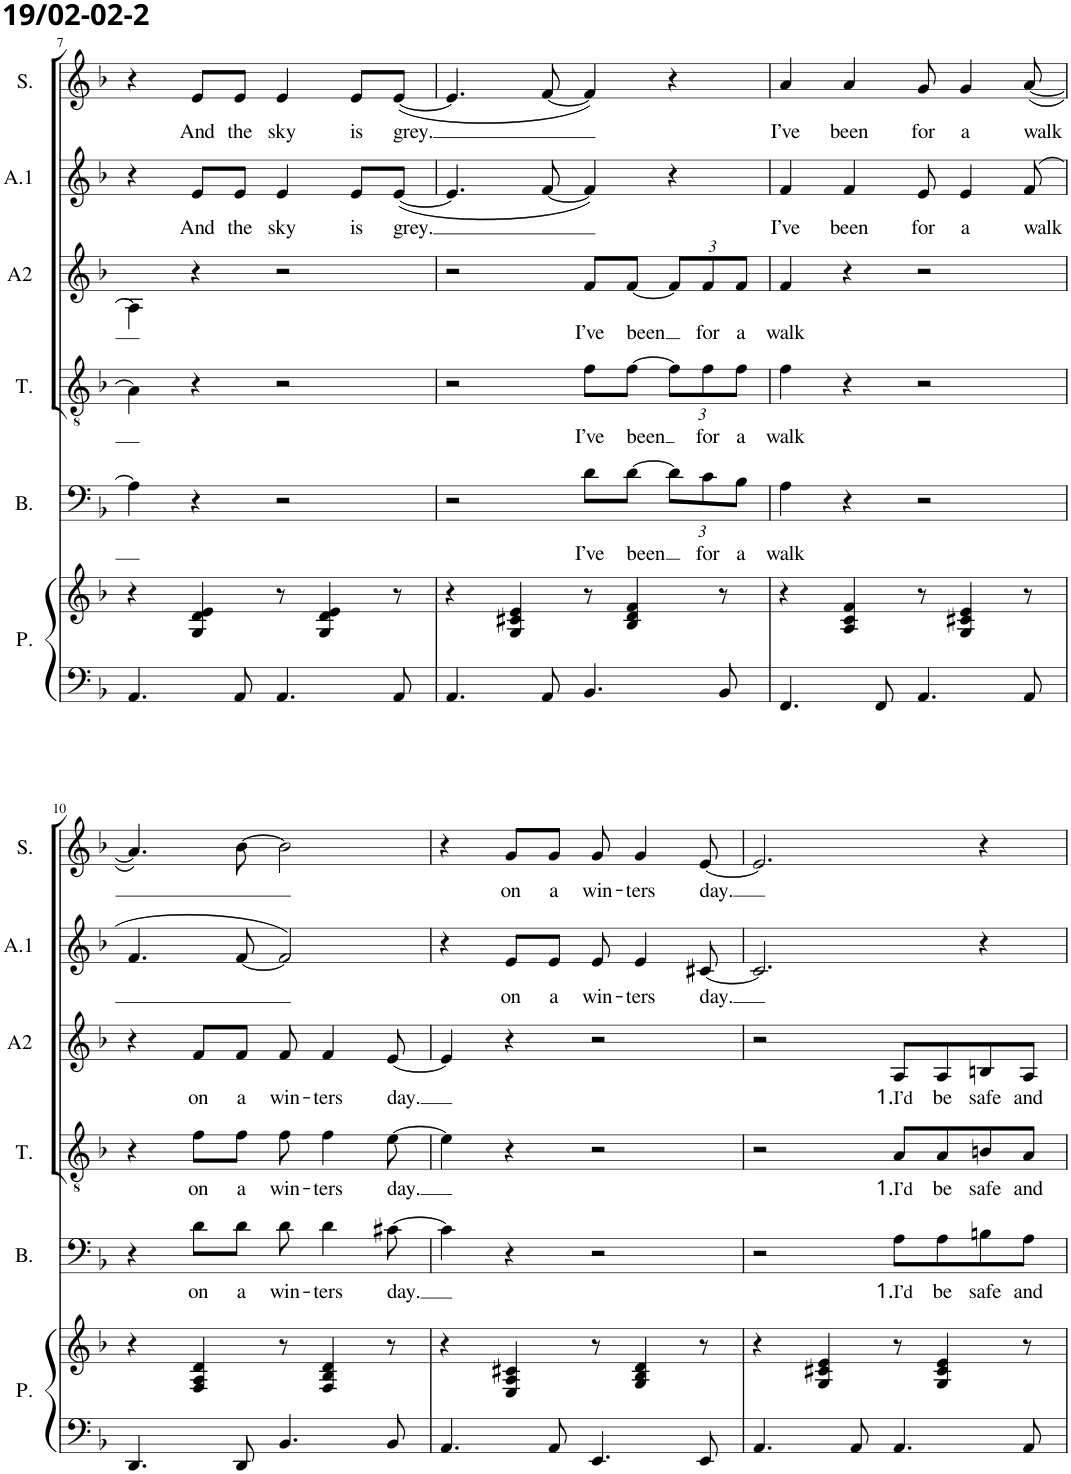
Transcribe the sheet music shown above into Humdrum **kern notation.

**kern	**kern	**kern	**text	**kern	**text	**kern	**text	**kern	**text	**kern	**text
*part6	*part6	*part5	*part5	*part4	*part4	*part3	*part3	*part2	*part2	*part1	*part1
*staff7	*staff6	*staff5	*staff5	*staff4	*staff4	*staff3	*staff3	*staff2	*staff2	*staff1	*staff1
*I"Piano	*	*I"Bas	*	*I"Tenor	*	*I"Alt 2	*	*I"Alt 1	*	*I"Sopraan	*
*I'P.	*	*I'B.	*	*I'T.	*	*I'A2	*	*I'A.1	*	*I'S.	*
!!LO:PB:g=z
*clefF4	*clefG2	*clefF4	*	*clefGv2	*	*clefG2	*	*clefG2	*	*clefG2	*
*	*	*	*	*	*	*	*	*	*	*Trd1c2	*
*k[b-]	*k[b-]	*k[b-]	*	*k[b-]	*	*k[b-]	*	*k[b-]	*	*k[b-]	*
*M2/2	*M2/2	*M2/2	*	*M2/2	*	*M2/2	*	*M2/2	*	*M2/2	*
*met(c|)	*met(c|)	*met(c|)	*	*met(c|)	*	*met(c|)	*	*met(c|)	*	*met(c|)	*
=7	=7	=7	=7	=7	=7	=7	=7	=7	=7	=7	=7
4.AA/	4r	4A\]	.	4A\]	.	4A\]	.	4r	.	4r	.
!	!	!	!	!	!	!	!	!	!LO:LY:b	!	!LO:LY:b
.	4G/ 4d/ 4e/	4r	.	4r	.	4r	.	8e/L	And	8e/L	And
!	!	!	!	!	!	!	!	!	!LO:LY:b	!	!LO:LY:b
8AA/	.	.	.	.	.	.	.	8e/J	the	8e/J	the
!	!	!	!	!	!	!	!	!	!LO:LY:b	!	!LO:LY:b
4.AA/	8r	2r	.	2r	.	2r	.	4e/	sky	4e/	sky
.	4G/ 4d/ 4e/	.	.	.	.	.	.	.	.	.	.
!	!	!	!	!	!	!	!	!	!LO:LY:b	!	!LO:LY:b
.	.	.	.	.	.	.	.	8e/L	is	8e/L	is
!	!	!	!	!	!	!	!	!	!LO:LY:b	!	!LO:LY:b
8AA/	8r	.	.	.	.	.	.	([8e/J	grey.	([8e/J	grey.
=8	=8	=8	=8	=8	=8	=8	=8	=8	=8	=8	=8
4.AA/	4r	2r	.	2r	.	2r	.	4.e/]	.	4.e/]	.
.	4G/ 4c#X/ 4e/	.	.	.	.	.	.	.	.	.	.
8AA/	.	.	.	.	.	.	.	[8f/	.	[8f/	.
!	!	!	!LO:LY:b	!	!LO:LY:b	!	!LO:LY:b	!	!	!	!
4.BB-/	8r	8d\L	I’ve	8f\L	I’ve	8f/L	I’ve	4f/])	.	4f/])	.
!	!	!	!LO:LY:b	!	!LO:LY:b	!	!LO:LY:b	!	!	!	!
.	4B-/ 4d/ 4f/	[8d\J	been	[8f\J	been	[8f/J	been	.	.	.	.
*	*	*Xbrackettup	*	*Xbrackettup	*	*Xbrackettup	*	*	*	*	*
.	.	12d\L]	.	12f\L]	.	12f/L]	.	4r	.	4r	.
!	!	!	!LO:LY:b	!	!LO:LY:b	!	!LO:LY:b	!	!	!	!
.	.	12c\	for	12f\	for	12f/	for	.	.	.	.
8BB-/	8r	.	.	.	.	.	.	.	.	.	.
!	!	!	!LO:LY:b	!	!LO:LY:b	!	!LO:LY:b	!	!	!	!
.	.	12B-\J	a	12f\J	a	12f/J	a	.	.	.	.
=9	=9	=9	=9	=9	=9	=9	=9	=9	=9	=9	=9
!	!	!	!LO:LY:b	!	!LO:LY:b	!	!LO:LY:b	!	!LO:LY:b	!	!LO:LY:b
4.FF/	4r	4A\	walk	4f\	walk	4f/	walk	4f/	I’ve	4a/	I’ve
!	!	!	!	!	!	!	!	!	!LO:LY:b	!	!LO:LY:b
.	4A/ 4c/ 4f/	4r	.	4r	.	4r	.	4f/	been	4a/	been
8FF/	.	.	.	.	.	.	.	.	.	.	.
!	!	!	!	!	!	!	!	!	!LO:LY:b	!	!LO:LY:b
4.AA/	8r	2r	.	2r	.	2r	.	8e/	for	8g/	for
!	!	!	!	!	!	!	!	!	!LO:LY:b	!	!LO:LY:b
.	4G/ 4c#X/ 4e/	.	.	.	.	.	.	4e/	a	4g/	a
!	!	!	!	!	!	!	!	!	!LO:LY:b	!	!LO:LY:b
8AA/	8r	.	.	.	.	.	.	(>8f/	walk	([8a/	walk
!!LO:LB:g=z
=10	=10	=10	=10	=10	=10	=10	=10	=10	=10	=10	=10
4.DD/	4r	4r	.	4r	.	4r	.	4.f/	.	4.a/])	.
!	!	!	!LO:LY:b	!	!LO:LY:b	!	!LO:LY:b	!	!	!	!
.	4F/ 4A/ 4d/	8d\L	on	8f\L	on	8f/L	on	.	.	.	.
!	!	!	!LO:LY:b	!	!LO:LY:b	!	!LO:LY:b	!	!	!	!
8DD/	.	8d\J	a	8f\J	a	8f/J	a	[8f/	.	[8b-\	.
!	!	!	!LO:LY:b	!	!LO:LY:b	!	!LO:LY:b	!	!	!	!
4.BB-/	8r	8d\	win-	8f\	win-	8f/	win-	2f/])	.	2b-\]	.
!	!	!	!LO:LY:b	!	!LO:LY:b	!	!LO:LY:b	!	!	!	!
.	4F/ 4B-/ 4d/	4d\	-ters	4f\	-ters	4f/	-ters	.	.	.	.
!	!	!	!LO:LY:b	!	!LO:LY:b	!	!LO:LY:b	!	!	!	!
8BB-/	8r	[8c#X\	day.	[8e\	day.	[8e/	day.	.	.	.	.
=11	=11	=11	=11	=11	=11	=11	=11	=11	=11	=11	=11
4.AA/	4r	4c#\]	.	4e\]	.	4e/]	.	4r	.	4r	.
!	!	!	!	!	!	!	!	!	!LO:LY:b	!	!LO:LY:b
.	4E/ 4A/ 4c#X/	4r	.	4r	.	4r	.	8e/L	on	8g/L	on
!	!	!	!	!	!	!	!	!	!LO:LY:b	!	!LO:LY:b
8AA/	.	.	.	.	.	.	.	8e/J	a	8g/J	a
!	!	!	!	!	!	!	!	!	!LO:LY:b	!	!LO:LY:b
4.EE/	8r	2r	.	2r	.	2r	.	8e/	win-	8g/	win-
!	!	!	!	!	!	!	!	!	!LO:LY:b	!	!LO:LY:b
.	4G/ 4B-/ 4d/	.	.	.	.	.	.	4e/	-ters	4g/	-ters
!	!	!	!	!	!	!	!	!	!LO:LY:b	!	!LO:LY:b
8EE/	8r	.	.	.	.	.	.	[8c#X/	day.	[8e/	day.
=12	=12	=12	=12	=12	=12	=12	=12	=12	=12	=12	=12
4.AA/	4r	2r	.	2r	.	2r	.	2.c#/]	.	2.e/]	.
.	4G/ 4c#X/ 4e/	.	.	.	.	.	.	.	.	.	.
8AA/	.	.	.	.	.	.	.	.	.	.	.
!	!	!	!LO:LY:b	!	!LO:LY:b	!	!LO:LY:b	!	!	!	!
4.AA/	8r	8A\L	1. I’d	8A/L	1. I’d	8A/L	1. I’d	.	.	.	.
!	!	!	!LO:LY:b	!	!LO:LY:b	!	!LO:LY:b	!	!	!	!
.	4G/ 4c#/ 4e/	8A\	be	8A/	be	8A/	be	.	.	.	.
!	!	!	!LO:LY:b	!	!LO:LY:b	!	!LO:LY:b	!	!	!	!
.	.	8Bn\	safe	8Bn/	safe	8Bn/	safe	4r	.	4r	.
!	!	!	!LO:LY:b	!	!LO:LY:b	!	!LO:LY:b	!	!	!	!
8AA/	8r	8A\J	and	8A/J	and	8A/J	and	.	.	.	.
=	=	=	=	=	=	=	=	=	=	=	=
*-	*-	*-	*-	*-	*-	*-	*-	*-	*-	*-	*-
